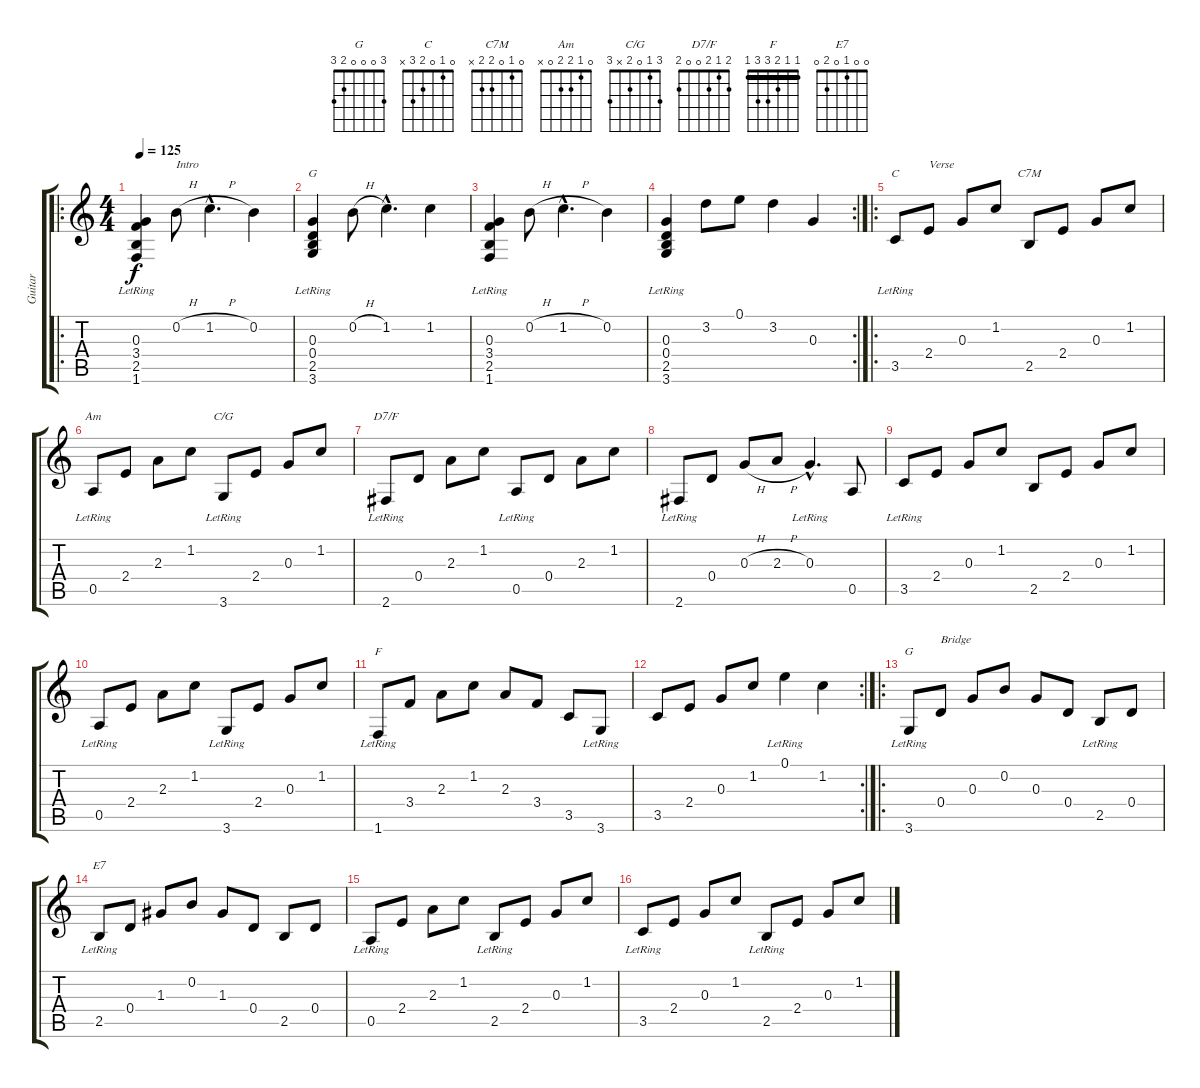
\track ("Guitar" "Guitar") {instrument acousticguitarsteel}
\staff {score tabs}
\tuning (E4 B3 G3 D3 A2 E2) {hide}
\chord ("G" x 0 0 0 2 3)
\chord ("C" 0 1 0 2 3 x)
\chord ("C7M" 0 1 0 2 2 x)
\chord ("Am" 0 1 2 2 0 x)
\chord ("C/G" 3 1 0 2 x 3)
\chord ("D7/F" 2 1 2 0 0 2)
\chord ("F" 1 1 2 3 3 1) {barre 1}
\chord ("G" 3 0 0 0 2 3)
\chord ("E7" 0 0 1 0 2 0)
\ro
\ts (4 4)
\tempo 125
\clef g2
\ks c
(0.3 3.4{lr} 2.5{lr} 1.6).4{dy f instrument acousticguitarsteel} 0.2{h}.8{txt "Intro"} 1.2{h hac}.4{d} 0.2.4 |
(0.3{lr} 0.4 2.5 3.6).4{ch "G"} 0.2{h}.8 1.2{hac}.4{d} 1.2.4 |
(0.3 3.4{lr} 2.5{lr} 1.6).4 0.2{h}.8 1.2{h hac}.4{d} 0.2.4 |
\rc 2
(0.3 0.4{lr} 2.5 3.6).4 3.2.8 0.1.8 3.2.4 0.3.4 |
\ro
3.5{lr}.8{ch "C"} 2.4.8{txt "Verse"} 0.3.8 1.2.8 2.5.8{ch "C7M"} 2.4.8 0.3.8 1.2.8 |
0.5{lr}.8{ch "Am"} 2.4.8 2.3.8 1.2.8 3.6{lr}.8{ch "C/G"} 2.4.8 0.3.8 1.2.8 |
2.6{lr}.8{ch "D7/F"} 0.4.8 2.3.8 1.2.8 0.5{lr}.8 0.4.8 2.3.8 1.2.8 |
2.6{lr}.8 0.4.8 0.3{h}.8 2.3{h}.8 0.3{hac lr}.4{d} 0.5.8 |
3.5{lr}.8 2.4.8 0.3.8 1.2.8 2.5.8 2.4.8 0.3.8 1.2.8 |
0.5{lr}.8 2.4.8 2.3.8 1.2.8 3.6{lr}.8 2.4.8 0.3.8 1.2.8 |
1.6{lr}.8{ch "F"} 3.4.8 2.3.8 1.2.8 2.3.8 3.4.8 3.5.8 3.6{lr}.8 |
\rc 2
3.5.8 2.4.8 0.3.8 1.2.8 0.1{lr}.4 1.2.4 |
\ro
3.6{lr}.8{ch "G"} 0.4.8{txt "Bridge"} 0.3.8 0.2.8 0.3.8 0.4.8 2.5{lr}.8 0.4.8 |
2.5{lr}.8{ch "E7"} 0.4.8 1.3.8 0.2.8 1.3.8 0.4.8 2.5.8 0.4.8 |
0.5{lr}.8 2.4.8 2.3.8 1.2.8 2.5{lr}.8 2.4.8 0.3.8 1.2.8 |
3.5{lr}.8 2.4.8 0.3.8 1.2.8 2.5{lr}.8 2.4.8 0.3.8 1.2.8
